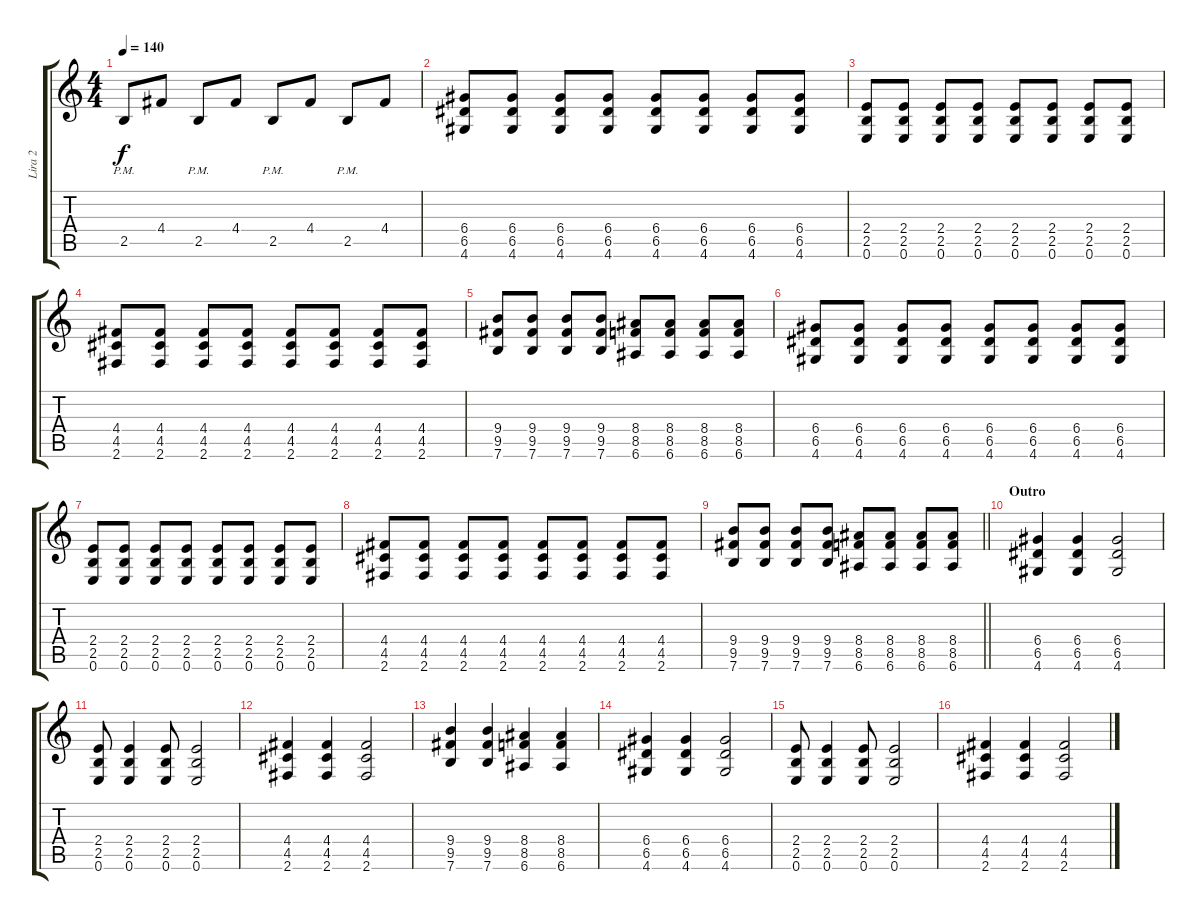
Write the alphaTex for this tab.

\track ("Lira 2" "Lira 2") {instrument distortionguitar}
\staff {score tabs}
\tuning (E4 B3 G3 D3 A2 E2) {hide}
\ts (4 4)
\tempo 140
\clef g2
\ks c
2.5{pm}.8{dy f} 4.4.8 2.5{pm}.8 4.4.8 2.5{pm}.8 4.4.8 2.5{pm}.8 4.4.8 |
(6.4 6.5 4.6).8 (6.4 6.5 4.6).8 (6.4 6.5 4.6).8 (6.4 6.5 4.6).8 (6.4 6.5 4.6).8 (6.4 6.5 4.6).8 (6.4 6.5 4.6).8 (6.4 6.5 4.6).8 |
(2.4 2.5 0.6).8 (2.4 2.5 0.6).8 (2.4 2.5 0.6).8 (2.4 2.5 0.6).8 (2.4 2.5 0.6).8 (2.4 2.5 0.6).8 (2.4 2.5 0.6).8 (2.4 2.5 0.6).8 |
(4.4 4.5 2.6).8 (4.4 4.5 2.6).8 (4.4 4.5 2.6).8 (4.4 4.5 2.6).8 (4.4 4.5 2.6).8 (4.4 4.5 2.6).8 (4.4 4.5 2.6).8 (4.4 4.5 2.6).8 |
(9.4 9.5 7.6).8 (9.4 9.5 7.6).8 (9.4 9.5 7.6).8 (9.4 9.5 7.6).8 (8.4 8.5 6.6).8 (8.4 8.5 6.6).8 (8.4 8.5 6.6).8 (8.4 8.5 6.6).8 |
(6.4 6.5 4.6).8 (6.4 6.5 4.6).8 (6.4 6.5 4.6).8 (6.4 6.5 4.6).8 (6.4 6.5 4.6).8 (6.4 6.5 4.6).8 (6.4 6.5 4.6).8 (6.4 6.5 4.6).8 |
(2.4 2.5 0.6).8 (2.4 2.5 0.6).8 (2.4 2.5 0.6).8 (2.4 2.5 0.6).8 (2.4 2.5 0.6).8 (2.4 2.5 0.6).8 (2.4 2.5 0.6).8 (2.4 2.5 0.6).8 |
(4.4 4.5 2.6).8 (4.4 4.5 2.6).8 (4.4 4.5 2.6).8 (4.4 4.5 2.6).8 (4.4 4.5 2.6).8 (4.4 4.5 2.6).8 (4.4 4.5 2.6).8 (4.4 4.5 2.6).8 |
\barLineRight lightlight
(9.4 9.5 7.6).8 (9.4 9.5 7.6).8 (9.4 9.5 7.6).8 (9.4 9.5 7.6).8 (8.4 8.5 6.6).8 (8.4 8.5 6.6).8 (8.4 8.5 6.6).8 (8.4 8.5 6.6).8 |
\section ("" "Outro")
(6.4 6.5 4.6).4 (6.4 6.5 4.6).4 (6.4 6.5 4.6).2 |
(2.4 2.5 0.6).8 (2.4 2.5 0.6).4 (2.4 2.5 0.6).8 (2.4 2.5 0.6).2 |
(4.4 4.5 2.6).4 (4.4 4.5 2.6).4 (4.4 4.5 2.6).2 |
(9.4 9.5 7.6).4 (9.4 9.5 7.6).4 (8.4 8.5 6.6).4 (8.4 8.5 6.6).4 |
(6.4 6.5 4.6).4 (6.4 6.5 4.6).4 (6.4 6.5 4.6).2 |
(2.4 2.5 0.6).8 (2.4 2.5 0.6).4 (2.4 2.5 0.6).8 (2.4 2.5 0.6).2 |
(4.4 4.5 2.6).4 (4.4 4.5 2.6).4 (4.4 4.5 2.6).2
